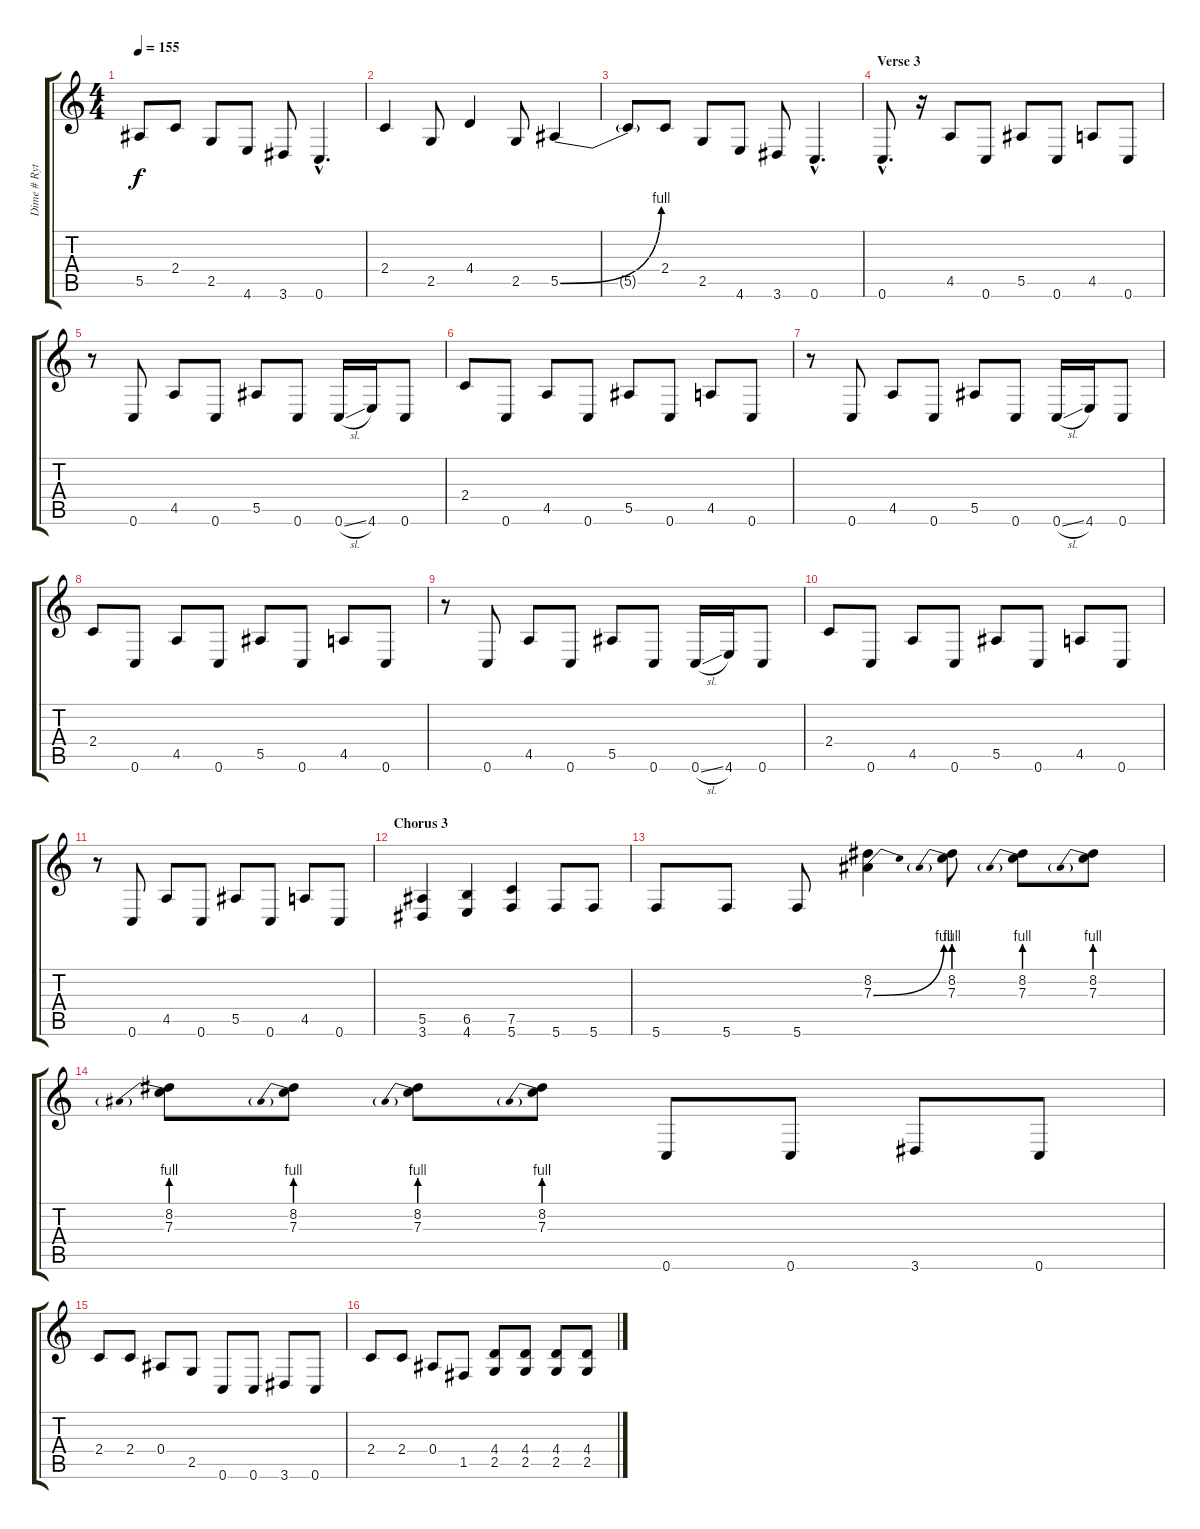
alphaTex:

\track ("Dime # Rythm" "Dime # Ryt") {instrument distortionguitar}
\staff {score tabs}
\tuning (C4 G3 Eb3 Bb2 F2 C2) {hide}
\ts (4 4)
\tempo 155
\clef g2
\ks c
5.5{t}.8{dy f} 2.4.8 2.5.8 4.6.8 3.6.8 0.6{hac}.4{d} |
2.4.4 2.5.8 4.4.4 2.5.8 5.5{be (bend 0 0 60 4)}.4 |
5.5{t}.8 2.4.8 2.5.8 4.6.8 3.6.8 0.6{hac}.4{d} |
\section ("" "Verse 3")
0.6{hac}.8{d} r.16 4.5.8 0.6.8 5.5.8 0.6.8 4.5.8 0.6.8 |
r.8 0.6.8 4.5.8 0.6.8 5.5.8 0.6.8 0.6{sl}.16 4.6.16 0.6.8 |
2.4.8 0.6.8 4.5.8 0.6.8 5.5.8 0.6.8 4.5.8 0.6.8 |
r.8 0.6.8 4.5.8 0.6.8 5.5.8 0.6.8 0.6{sl}.16 4.6.16 0.6.8 |
2.4.8 0.6.8 4.5.8 0.6.8 5.5.8 0.6.8 4.5.8 0.6.8 |
r.8 0.6.8 4.5.8 0.6.8 5.5.8 0.6.8 0.6{sl}.16 4.6.16 0.6.8 |
2.4.8 0.6.8 4.5.8 0.6.8 5.5.8 0.6.8 4.5.8 0.6.8 |
r.8 0.6.8 4.5.8 0.6.8 5.5.8 0.6.8 4.5.8 0.6.8 |
\section ("" "Chorus 3")
(5.5 3.6).4 (6.5 4.6).4 (7.5 5.6).4 5.6.8 5.6.8 |
5.6.8 5.6.8 5.6.8 (8.2 7.3{be (bend 0 0 60 4)}).4 (8.2 7.3{be (prebend 0 4 60 4)}).8 (8.2 7.3{be (prebend 0 4 60 4)}).8 (8.2 7.3{be (prebend 0 4 60 4)}).8 |
(8.2 7.3{be (prebend 0 4 60 4)}).8 (8.2 7.3{be (prebend 0 4 60 4)}).8 (8.2 7.3{be (prebend 0 4 60 4)}).8 (8.2 7.3{be (prebend 0 4 60 4)}).8 0.6.8 0.6.8 3.6.8 0.6.8 |
2.4.8 2.4.8 0.4.8 2.5.8 0.6.8 0.6.8 3.6.8 0.6.8 |
2.4.8 2.4.8 0.4.8 1.5.8 (4.4 2.5).8 (4.4 2.5).8 (4.4 2.5).8 (4.4 2.5).8
